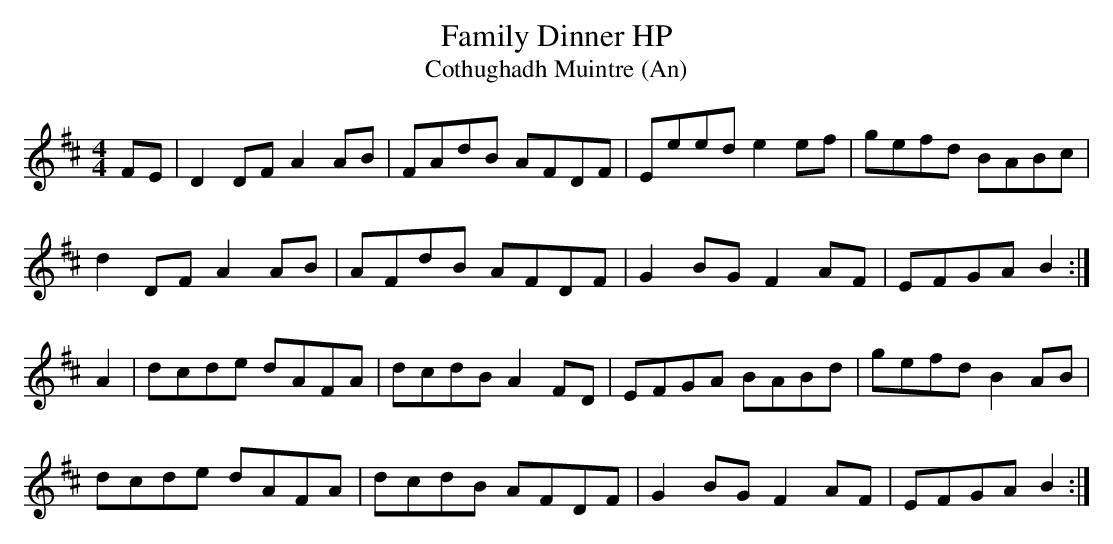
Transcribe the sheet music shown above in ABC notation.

X:1
T: Family Dinner HP
T: Cothughadh Muintre (An)
L: 1/8
M: 4/4
K: D
FE | D2 DF A2 AB | FAdB AFDF | Eeed e2 ef | gefd BABc |
d2 DF A2 AB | AFdB AFDF | G2 BG F2 AF | EFGA B2 :|
A2 | dcde dAFA | dcdB A2 FD | EFGA BABd | gefd B2 AB |
dcde dAFA | dcdB AFDF | G2 BG F2 AF | EFGA B2 :|
